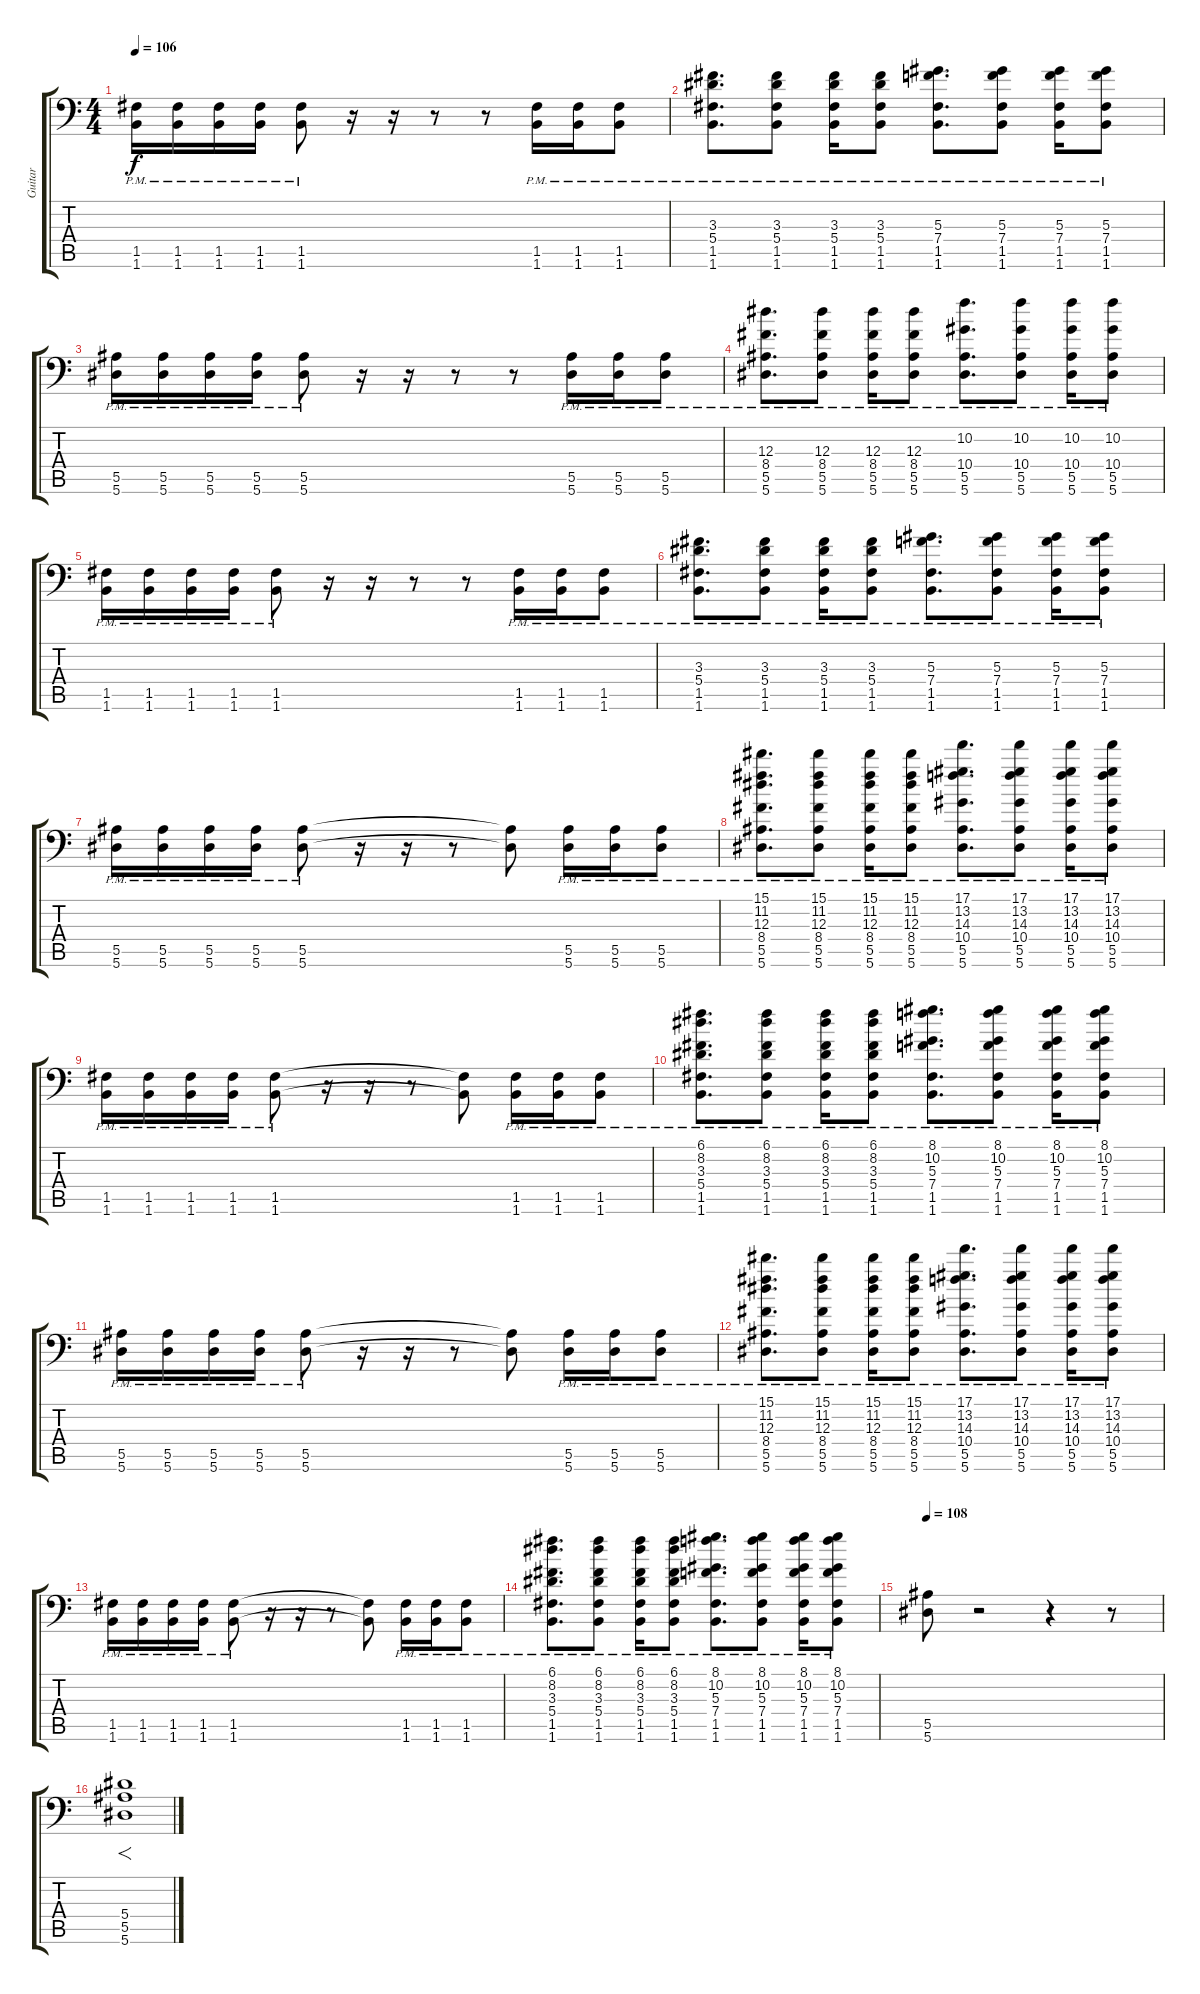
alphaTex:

\track ("Guitar" "Guitar") {instrument distortionguitar}
\staff {score tabs}
\tuning (C4 G3 Eb3 Bb2 F2 Bb1) {hide}
\ts (4 4)
\tempo 106
\clef f4
\ks c
(1.5{pm} 1.6{pm}).16{dy f} (1.5{pm} 1.6{pm}).16 (1.5{pm} 1.6{pm}).16 (1.5{pm} 1.6{pm}).16 (1.5{pm} 1.6{pm}).8 r.16 r.16 r.8 r.8 (1.5{pm} 1.6{pm}).16 (1.5{pm} 1.6{pm}).16 (1.5{pm} 1.6{pm}).8 |
(3.3 5.4 1.5{pm} 1.6{pm}).8{d} (3.3 5.4 1.5{pm} 1.6{pm}).8 (3.3 5.4 1.5{pm} 1.6{pm}).16 (3.3 5.4 1.5{pm} 1.6{pm}).8 (5.3 7.4 1.5{pm} 1.6{pm}).8{d} (5.3 7.4 1.5{pm} 1.6{pm}).8 (5.3 7.4 1.5{pm} 1.6{pm}).16 (5.3 7.4 1.5{pm} 1.6{pm}).8 |
(5.5{pm} 5.6{pm}).16 (5.5{pm} 5.6{pm}).16 (5.5{pm} 5.6{pm}).16 (5.5{pm} 5.6{pm}).16 (5.5{pm} 5.6{pm}).8 r.16 r.16 r.8 r.8 (5.5{pm} 5.6{pm}).16 (5.5{pm} 5.6{pm}).16 (5.5{pm} 5.6{pm}).8 |
(12.3 8.4 5.5{pm} 5.6{pm}).8{d} (12.3 8.4 5.5{pm} 5.6{pm}).8 (12.3 8.4 5.5{pm} 5.6{pm}).16 (12.3 8.4 5.5{pm} 5.6{pm}).8 (10.2 10.4 5.5{pm} 5.6{pm}).8{d} (10.2 10.4 5.5{pm} 5.6{pm}).8 (10.2 10.4 5.5{pm} 5.6{pm}).16 (10.2 10.4 5.5{pm} 5.6{pm}).8 |
(1.5{pm} 1.6{pm}).16 (1.5{pm} 1.6{pm}).16 (1.5{pm} 1.6{pm}).16 (1.5{pm} 1.6{pm}).16 (1.5{pm} 1.6{pm}).8 r.16 r.16 r.8 r.8 (1.5{pm} 1.6{pm}).16 (1.5{pm} 1.6{pm}).16 (1.5{pm} 1.6{pm}).8 |
(3.3 5.4 1.5{pm} 1.6{pm}).8{d} (3.3 5.4 1.5{pm} 1.6{pm}).8 (3.3 5.4 1.5{pm} 1.6{pm}).16 (3.3 5.4 1.5{pm} 1.6{pm}).8 (5.3 7.4 1.5{pm} 1.6{pm}).8{d} (5.3 7.4 1.5{pm} 1.6{pm}).8 (5.3 7.4 1.5{pm} 1.6{pm}).16 (5.3 7.4 1.5{pm} 1.6{pm}).8 |
(5.5{pm} 5.6{pm}).16 (5.5{pm} 5.6{pm}).16 (5.5{pm} 5.6{pm}).16 (5.5{pm} 5.6{pm}).16 (5.5{pm} 5.6{pm}).8 r.16 r.16 r.8 (5.5{t} 5.6{t}).8 (5.5{pm} 5.6{pm}).16 (5.5{pm} 5.6{pm}).16 (5.5{pm} 5.6{pm}).8 |
(15.1 11.2 12.3 8.4 5.5{pm} 5.6{pm}).8{d} (15.1 11.2 12.3 8.4 5.5{pm} 5.6{pm}).8 (15.1 11.2 12.3 8.4 5.5{pm} 5.6{pm}).16 (15.1 11.2 12.3 8.4 5.5{pm} 5.6{pm}).8 (17.1 13.2 14.3 10.4 5.5{pm} 5.6{pm}).8{d} (17.1 13.2 14.3 10.4 5.5{pm} 5.6{pm}).8 (17.1 13.2 14.3 10.4 5.5{pm} 5.6{pm}).16 (17.1 13.2 14.3 10.4 5.5{pm} 5.6{pm}).8 |
(1.5{pm} 1.6{pm}).16 (1.5{pm} 1.6{pm}).16 (1.5{pm} 1.6{pm}).16 (1.5{pm} 1.6{pm}).16 (1.5{pm} 1.6{pm}).8 r.16 r.16 r.8 (1.5{t} 1.6{t}).8 (1.5{pm} 1.6{pm}).16 (1.5{pm} 1.6{pm}).16 (1.5{pm} 1.6{pm}).8 |
(6.1 8.2 3.3 5.4 1.5{pm} 1.6{pm}).8{d} (6.1 8.2 3.3 5.4 1.5{pm} 1.6{pm}).8 (6.1 8.2 3.3 5.4 1.5{pm} 1.6{pm}).16 (6.1 8.2 3.3 5.4 1.5{pm} 1.6{pm}).8 (8.1 10.2 5.3 7.4 1.5{pm} 1.6{pm}).8{d} (8.1 10.2 5.3 7.4 1.5{pm} 1.6{pm}).8 (8.1 10.2 5.3 7.4 1.5{pm} 1.6{pm}).16 (8.1 10.2 5.3 7.4 1.5{pm} 1.6{pm}).8 |
(5.5{pm} 5.6{pm}).16 (5.5{pm} 5.6{pm}).16 (5.5{pm} 5.6{pm}).16 (5.5{pm} 5.6{pm}).16 (5.5{pm} 5.6{pm}).8 r.16 r.16 r.8 (5.5{t} 5.6{t}).8 (5.5{pm} 5.6{pm}).16 (5.5{pm} 5.6{pm}).16 (5.5{pm} 5.6{pm}).8 |
(15.1 11.2 12.3 8.4 5.5{pm} 5.6{pm}).8{d} (15.1 11.2 12.3 8.4 5.5{pm} 5.6{pm}).8 (15.1 11.2 12.3 8.4 5.5{pm} 5.6{pm}).16 (15.1 11.2 12.3 8.4 5.5{pm} 5.6{pm}).8 (17.1 13.2 14.3 10.4 5.5{pm} 5.6{pm}).8{d} (17.1 13.2 14.3 10.4 5.5{pm} 5.6{pm}).8 (17.1 13.2 14.3 10.4 5.5{pm} 5.6{pm}).16 (17.1 13.2 14.3 10.4 5.5{pm} 5.6{pm}).8 |
(1.5{pm} 1.6{pm}).16 (1.5{pm} 1.6{pm}).16 (1.5{pm} 1.6{pm}).16 (1.5{pm} 1.6{pm}).16 (1.5{pm} 1.6{pm}).8 r.16 r.16 r.8 (1.5{t} 1.6{t}).8 (1.5{pm} 1.6{pm}).16 (1.5{pm} 1.6{pm}).16 (1.5{pm} 1.6{pm}).8 |
(6.1 8.2 3.3 5.4 1.5{pm} 1.6{pm}).8{d} (6.1 8.2 3.3 5.4 1.5{pm} 1.6{pm}).8 (6.1 8.2 3.3 5.4 1.5{pm} 1.6{pm}).16 (6.1 8.2 3.3 5.4 1.5{pm} 1.6{pm}).8 (8.1 10.2 5.3 7.4 1.5{pm} 1.6{pm}).8{d} (8.1 10.2 5.3 7.4 1.5{pm} 1.6{pm}).8 (8.1 10.2 5.3 7.4 1.5{pm} 1.6{pm}).16 (8.1 10.2 5.3 7.4 1.5{pm} 1.6{pm}).8 |
\tempo 108
(5.5 5.6).8 r.2 r.4 r.8 |
(5.4 5.5 5.6).1{f}
